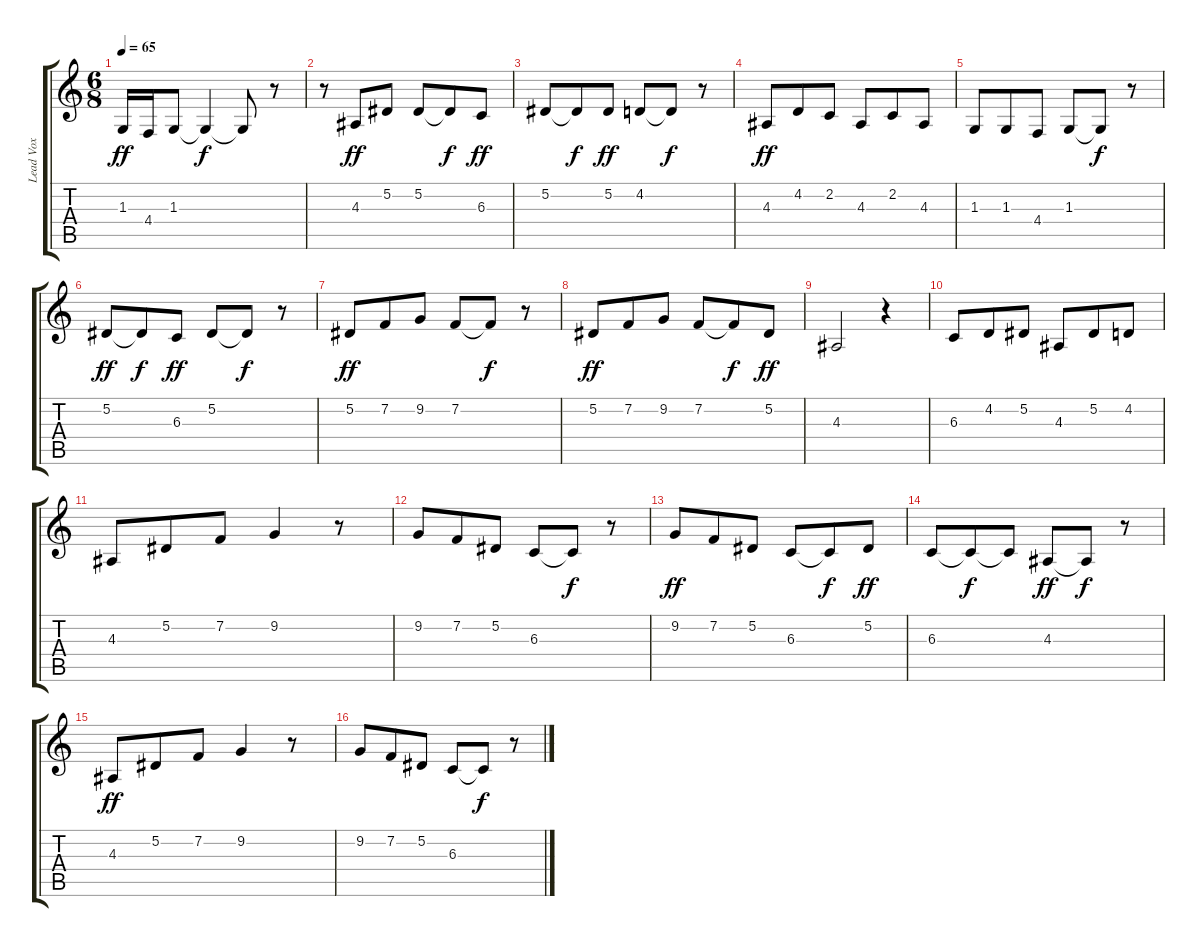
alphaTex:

\track ("Lead Vox" "Lead Vox") {instrument englishhorn}
\staff {score tabs}
\tuning (Eb4 Bb3 Gb3 Db3 Ab2 Eb2) {hide}
\ts (6 8)
\tempo 65
\clef g2
\ks c
1.3.16{dy ff} 4.4.16 1.3.8 1.3{t}.4{dy f} 1.3{t}.8 r.8 |
r.8 4.3.8{dy ff} 5.2.8 5.2.8 5.2{t}.8{dy f} 6.3.8{dy ff} |
5.2.8 5.2{t}.8{dy f} 5.2.8{dy ff} 4.2.8 4.2{t}.8{dy f} r.8 |
4.3.8{dy ff} 4.2.8 2.2.8 4.3.8 2.2.8 4.3.8 |
1.3.8 1.3.8 4.4.8 1.3.8 1.3{t}.8{dy f} r.8 |
5.2.8{dy ff} 5.2{t}.8{dy f} 6.3.8{dy ff} 5.2.8 5.2{t}.8{dy f} r.8 |
5.2.8{dy ff} 7.2.8 9.2.8 7.2.8 7.2{t}.8{dy f} r.8 |
5.2.8{dy ff} 7.2.8 9.2.8 7.2.8 7.2{t}.8{dy f} 5.2.8{dy ff} |
4.3.2 r.4 |
6.3.8 4.2.8 5.2.8 4.3.8 5.2.8 4.2.8 |
4.3.8 5.2.8 7.2.8 9.2.4 r.8 |
9.2.8 7.2.8 5.2.8 6.3.8 6.3{t}.8{dy f} r.8 |
9.2.8{dy ff} 7.2.8 5.2.8 6.3.8 6.3{t}.8{dy f} 5.2.8{dy ff} |
6.3.8 6.3{t}.8{dy f} 6.3{t}.8 4.3.8{dy ff} 4.3{t}.8{dy f} r.8 |
4.3.8{dy ff} 5.2.8 7.2.8 9.2.4 r.8 |
9.2.8 7.2.8 5.2.8 6.3.8 6.3{t}.8{dy f} r.8
